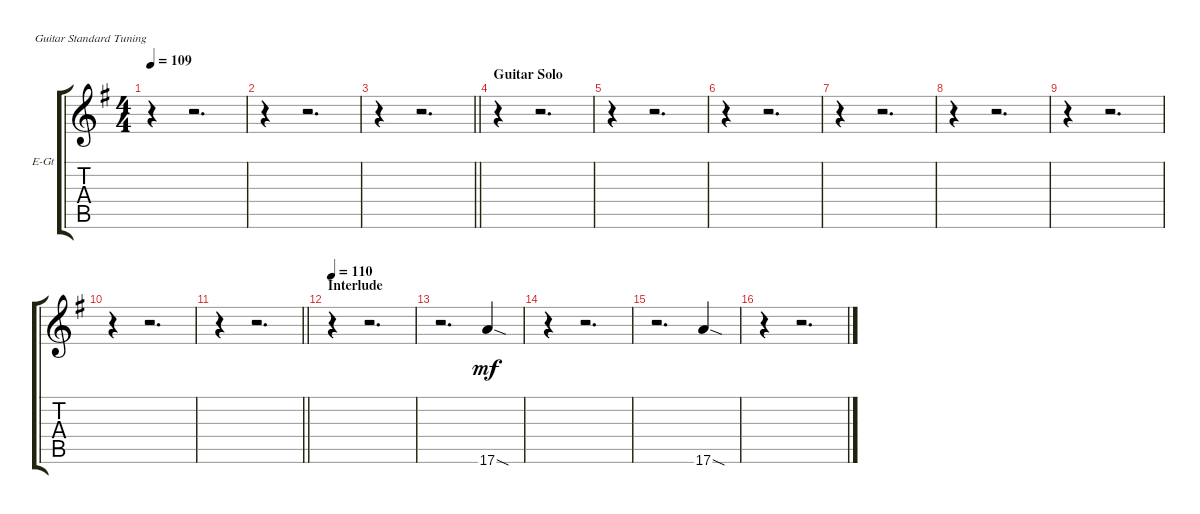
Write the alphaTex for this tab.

\bracketExtendMode groupsimilarinstruments
\firstSystemTrackNameOrientation horizontal
\otherSystemsTrackNameOrientation horizontal
\track ("Guitar: Jimi Hendrix Overdub (Fuzz Face)" "E-Gt") {instrument overdrivenguitar}
\staff {score tabs}
\tuning (E4 B3 G3 D3 A2 E2)
\ts (4 4)
\tempo 109
\clef g2
\ks g
r.4{dy mf} r.2{d} |
r.4 r.2{d} |
\barLineRight lightlight
r.4 r.2{d} |
\section ("" "Guitar Solo")
r.4 r.2{d} |
r.4 r.2{d} |
r.4 r.2{d} |
r.4 r.2{d} |
r.4 r.2{d} |
r.4 r.2{d} |
r.4 r.2{d} |
\barLineRight lightlight
r.4 r.2{d} |
\section ("" "Interlude")
\tempo 110
r.4 r.2{d} |
r.2{d} 17.6{sod}.4 |
r.4 r.2{d} |
r.2{d} 17.6{sod}.4 |
r.4 r.2{d}
